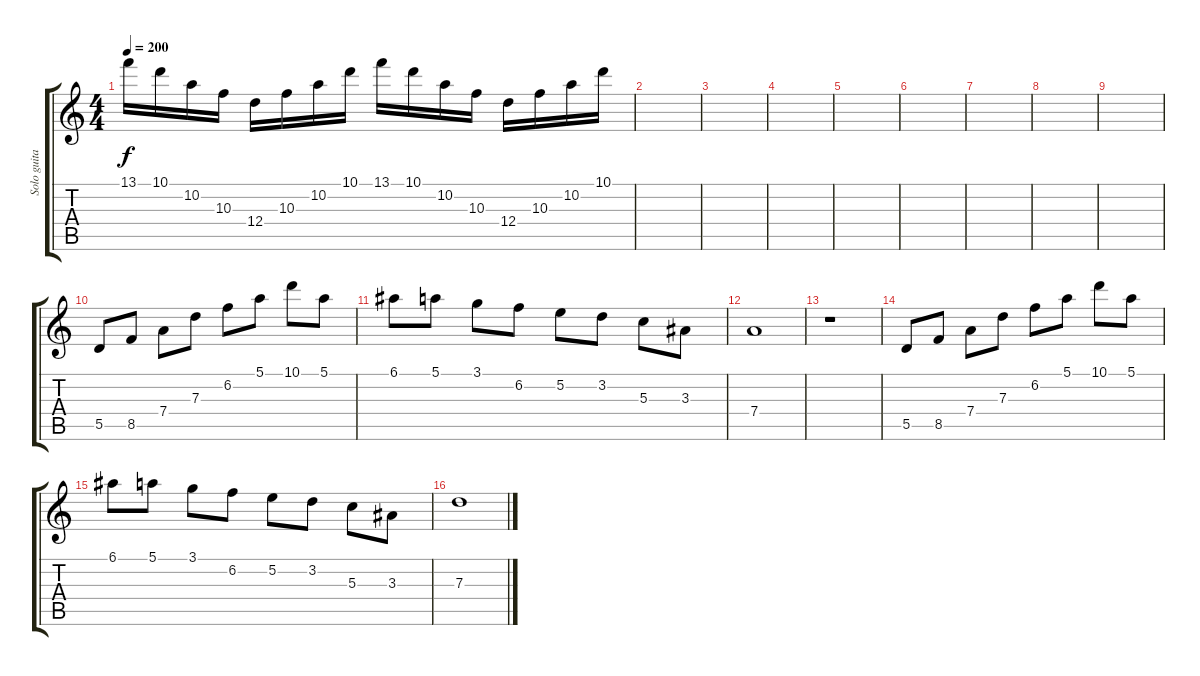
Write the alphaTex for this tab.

\track ("Solo guitar" "Solo guita") {instrument overdrivenguitar}
\staff {score tabs}
\tuning (E4 B3 G3 D3 A2 E2) {hide}
\ts (4 4)
\tempo 200
\clef g2
\ks c
13.1.16{dy f} 10.1.16 10.2.16 10.3.16 12.4.16 10.3.16 10.2.16 10.1.16 13.1.16 10.1.16 10.2.16 10.3.16 12.4.16 10.3.16 10.2.16 10.1.16 |
|
|
|
|
|
|
|
|
5.5.8{volume 16} 8.5.8 7.4.8 7.3.8 6.2.8 5.1.8 10.1.8 5.1.8 |
6.1.8 5.1.8 3.1.8 6.2.8 5.2.8 3.2.8 5.3.8 3.3.8 |
7.4.1 |
r.1 |
5.5.8 8.5.8 7.4.8 7.3.8 6.2.8 5.1.8 10.1.8 5.1.8 |
6.1.8 5.1.8 3.1.8 6.2.8 5.2.8 3.2.8 5.3.8 3.3.8 |
7.3.1
